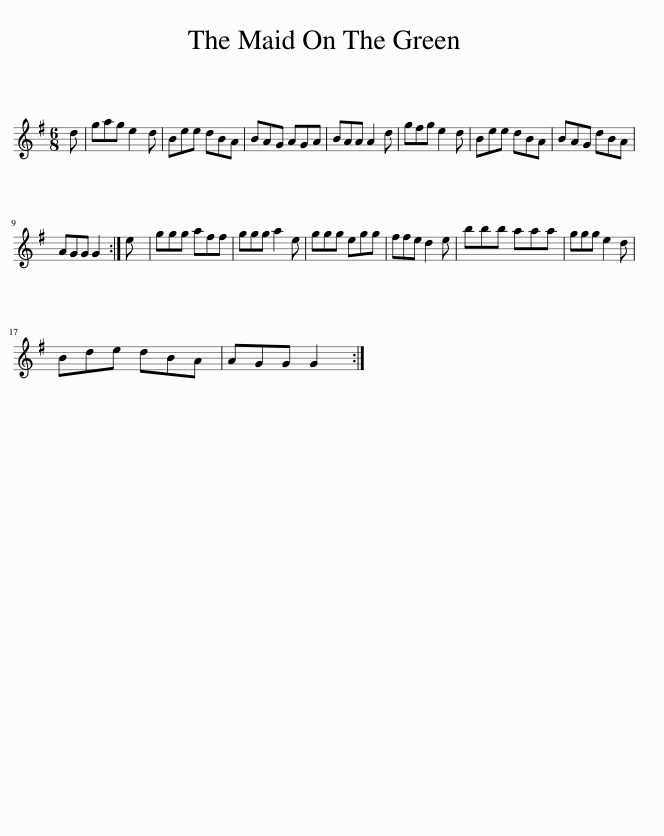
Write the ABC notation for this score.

X:1
L:1/8
M:6/8
I:linebreak $
K:G
V:1 treble
V:1
 d | gag e2 d | Bee dBA | BAG AGA | BAA A2 d | %5
 gfg e2 d | Bee dBA | BAG dBA |$ AGG G2 :| e | %10
 ggg aff | ggg a2 e | ggg egg | ffe d2 e | bbb aaa | %15
 ggg e2 d |$ Bde dBA | AGG G2 :| %18
